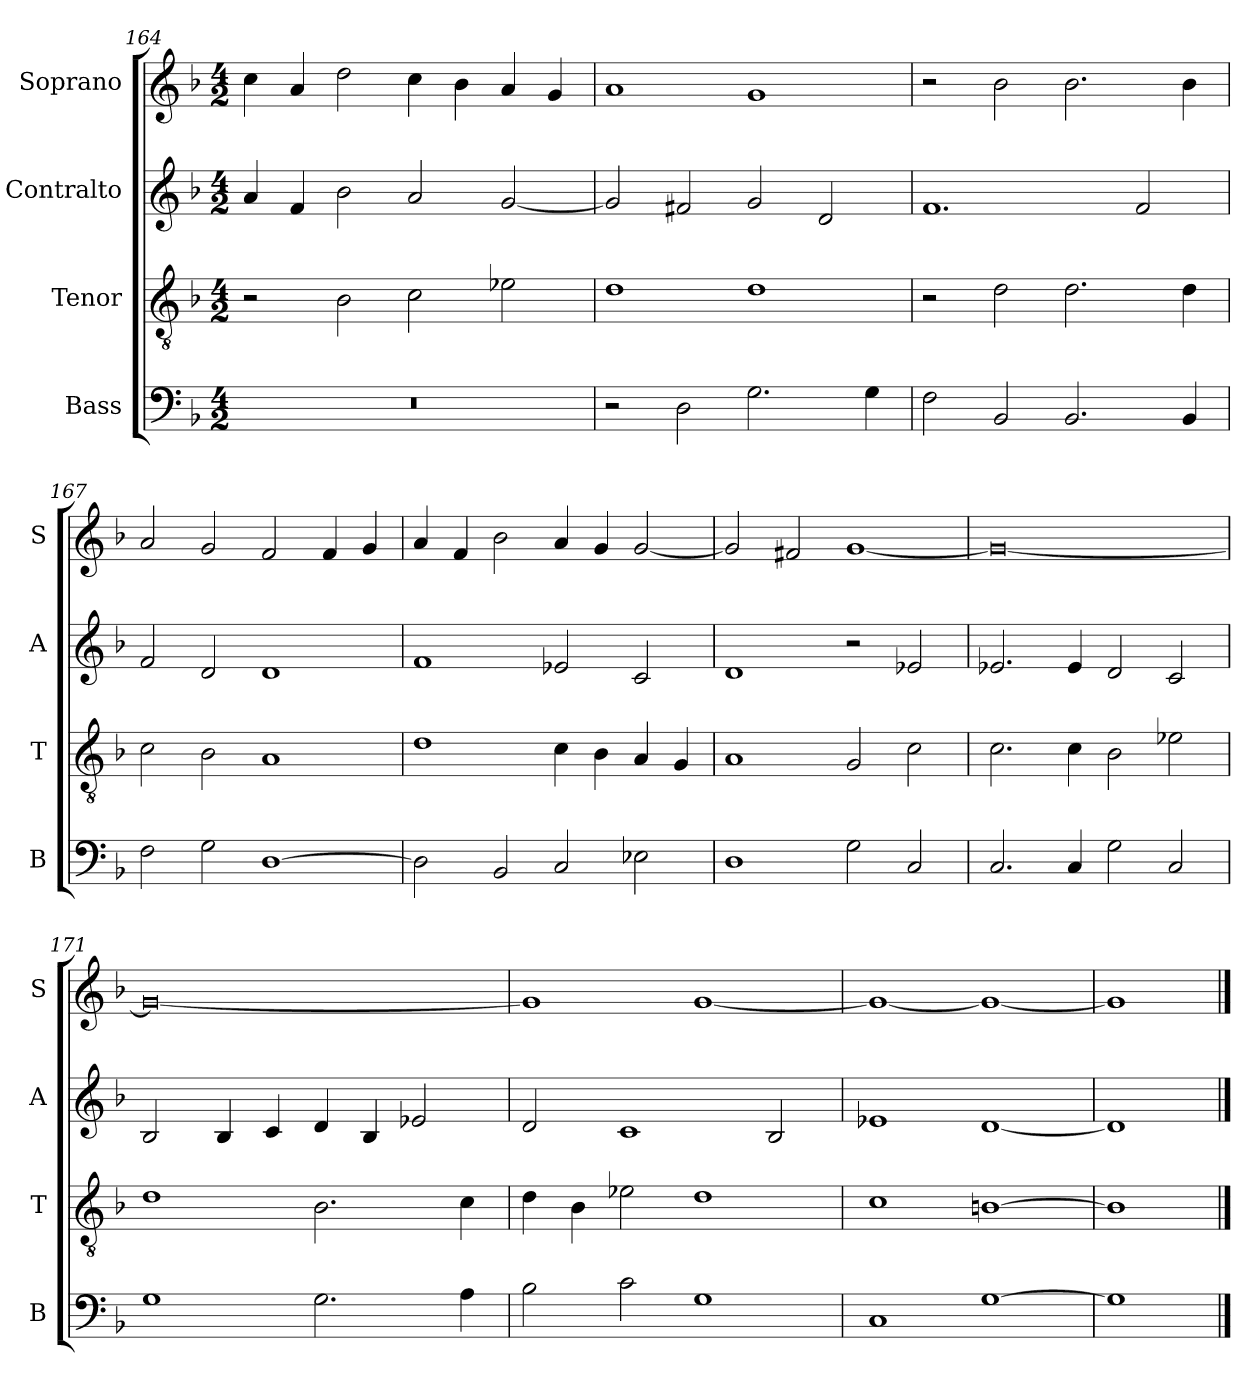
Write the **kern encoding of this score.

**kern	**kern	**kern	**kern
*part4	*part3	*part2	*part1
*staff4	*staff3	*staff2	*staff1
*I"Bass	*I"Tenor	*I"Contralto	*I"Soprano
*I'B	*I'T	*I'A	*I'S
*clefF4	*clefGv2	*clefG2	*clefG2
*k[b-]	*k[b-]	*k[b-]	*k[b-]
*G:dor	*G:dor	*G:dor	*G:dor
*M4/2	*M4/2	*M4/2	*M4/2
=164	=164	=164	=164
0r	2r	4a	4cc
.	.	4f	4a
.	2B-	2b-	2dd
.	2c	2a	4cc
.	.	.	4b-
.	2e-X	[2g	4a
.	.	.	4g
=165	=165	=165	=165
2r	1d	2g]	1a
2D	.	2f#X	.
2.G	1d	2g	1g
.	.	2d	.
4G	.	.	.
=166	=166	=166	=166
2F	2r	1.f	2r
2BB-	2d	.	2b-
2.BB-	2.d	.	2.b-
.	.	2f	.
4BB-	4d	.	4b-
=167	=167	=167	=167
2F	2c	2f	2a
2G	2B-	2d	2g
[1D	1A	1d	2f
.	.	.	4f
.	.	.	4g
=168	=168	=168	=168
2D]	1d	1f	4a
.	.	.	4f
2BB-	.	.	2b-
2C	4c	2e-X	4a
.	4B-	.	4g
2E-X	4A	2c	[2g
.	4G	.	.
=169	=169	=169	=169
1D	1A	1d	2g]
.	.	.	2f#X
2G	2G	2r	[1g
2C	2c	2e-X	.
=170	=170	=170	=170
2.C	2.c	2.e-X	0g_
4C	4c	4e-	.
2G	2B-	2d	.
2C	2e-X	2c	.
=171	=171	=171	=171
1G	1d	2B-	0g_
.	.	4B-	.
.	.	4c	.
2.G	2.B-	4d	.
.	.	4B-	.
.	.	2e-X	.
4A	4c	.	.
=172	=172	=172	=172
2B-	4d	2d	1g]
.	4B-	.	.
2c	2e-X	1c	.
1G	1d	.	[1g
.	.	2B-	.
=173	=173	=173	=173
1C	1c	1e-X	1g_
[1G	[1Bn	[1d	1g_
=174	=174	=174	=174
1G]	1B]	1d]	1g]
==	==	==	==
*-	*-	*-	*-
